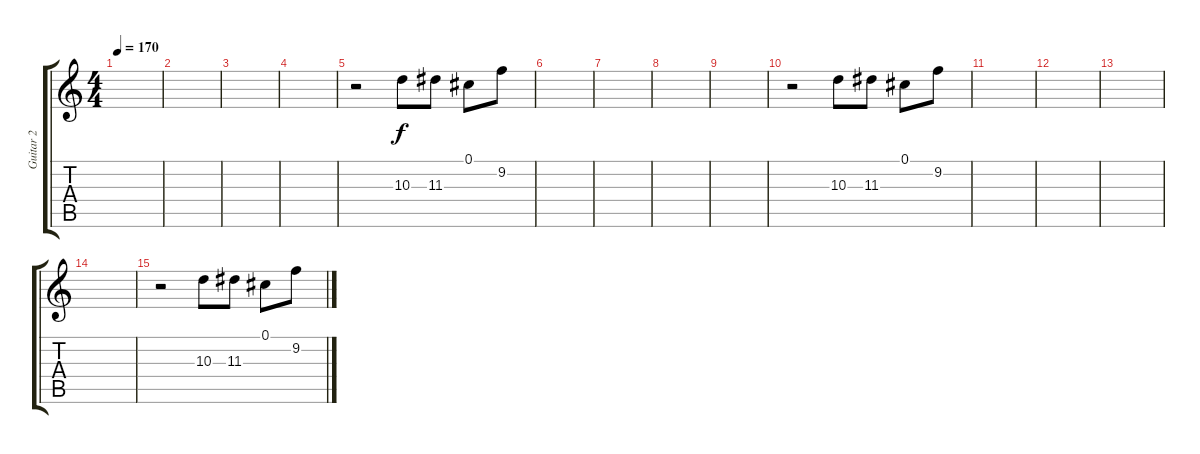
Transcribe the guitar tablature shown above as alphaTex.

\track ("Guitar 2" "Guitar 2") {instrument electricguitarmuted}
\staff {score tabs}
\tuning (Db4 Ab3 E3 B2 Gb2 B1) {hide}
\ts (4 4)
\tempo 170
\clef g2
\ks c
|
|
|
|
r.2 10.3.8 11.3.8 0.1.8 9.2.8 |
|
|
|
|
r.2 10.3.8 11.3.8 0.1.8 9.2.8 |
|
|
|
|
r.2 10.3.8 11.3.8 0.1.8 9.2.8
